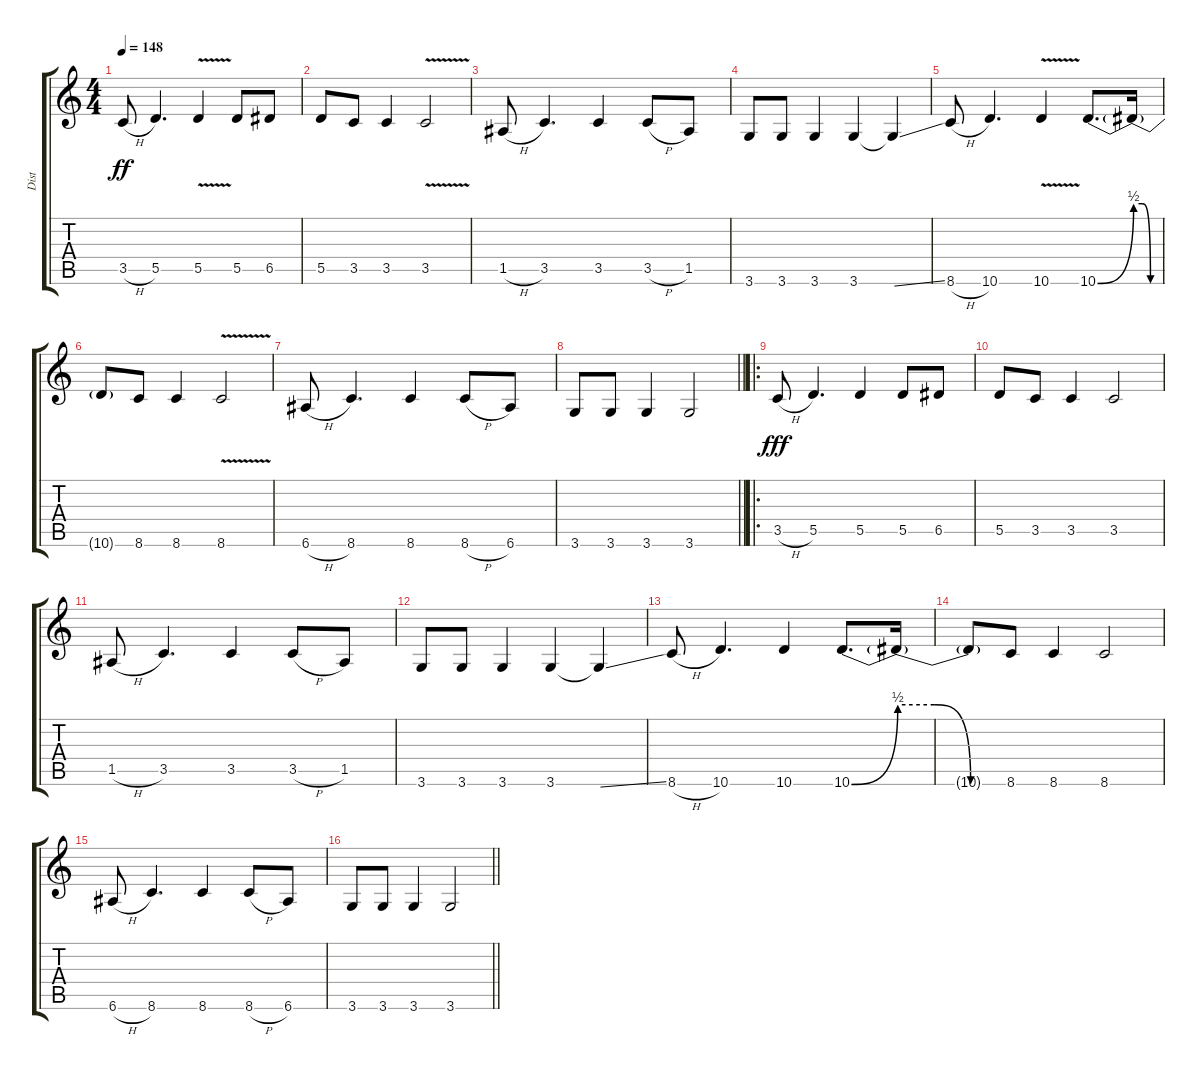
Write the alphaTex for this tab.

\track ("Dist" "Dist") {instrument distortionguitar}
\staff {score tabs}
\tuning (E4 B3 G3 D3 A2 E2) {hide}
\ts (4 4)
\tempo 148
\clef g2
\ks c
3.5{h}.8{dy ff instrument distortionguitar} 5.5.4{d} 5.5{v}.4 5.5.8 6.5.8 |
5.5.8 3.5.8 3.5.4 3.5{v}.2 |
1.5{h}.8 3.5.4{d} 3.5.4 3.5{h}.8 1.5.8 |
3.6.8 3.6.8 3.6.4 3.6.4 3.6{ss t}.4 |
8.6{h}.8 10.6.4{d} 10.6{v}.4 10.6{be (bend 0 0 60 2)}.8{d} 10.6{be (custom 0 2 20 2 40 0 60 0) t}.16 |
10.6{t}.8 8.6.8 8.6.4 8.6{v}.2 |
6.6{h}.8 8.6.4{d} 8.6.4 8.6{h}.8 6.6.8 |
\barLineRight lightlight
3.6.8 3.6.8 3.6.4 3.6.2 |
\ro
3.5{h}.8{dy fff} 5.5.4{d} 5.5.4 5.5.8 6.5.8 |
5.5.8 3.5.8 3.5.4 3.5.2 |
1.5{h}.8 3.5.4{d} 3.5.4 3.5{h}.8 1.5.8 |
3.6.8 3.6.8 3.6.4 3.6.4 3.6{ss t}.4 |
8.6{h}.8 10.6.4{d} 10.6.4 10.6{be (bend 0 0 60 2)}.8{d} 10.6{be (custom 0 2 20 2 40 0 60 0) t}.16 |
10.6{t}.8 8.6.8 8.6.4 8.6.2 |
6.6{h}.8 8.6.4{d} 8.6.4 8.6{h}.8 6.6.8 |
\barLineRight lightlight
3.6.8 3.6.8 3.6.4 3.6.2
